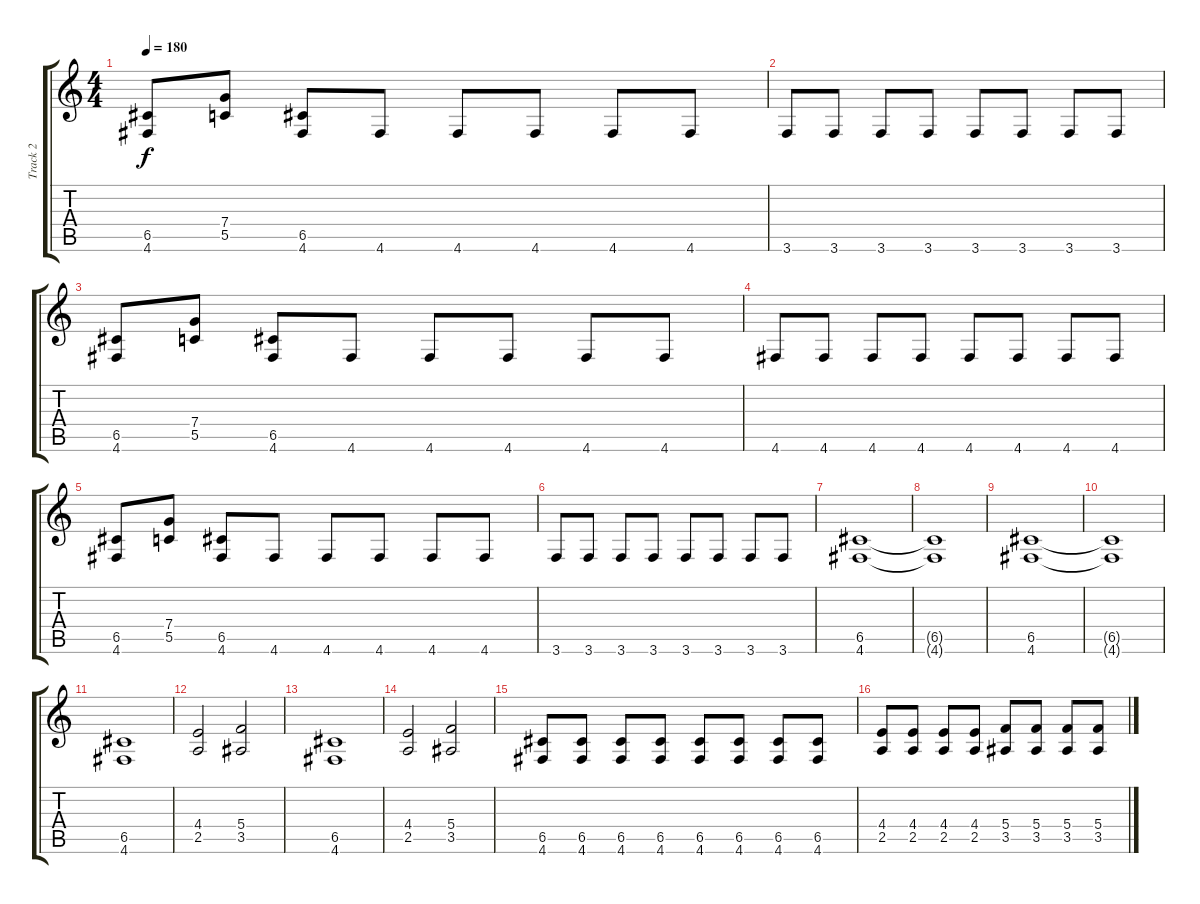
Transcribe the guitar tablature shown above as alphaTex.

\track ("Track 2" "Track 2") {instrument distortionguitar}
\staff {score tabs}
\tuning (D4 A3 F3 C3 G2 D2) {hide}
\ts (4 4)
\tempo 180
\clef g2
\ks c
(6.5 4.6).8{dy f} (7.4 5.5).8 (6.5 4.6).8 4.6.8 4.6.8 4.6.8 4.6.8 4.6.8 |
3.6.8 3.6.8 3.6.8 3.6.8 3.6.8 3.6.8 3.6.8 3.6.8 |
(6.5 4.6).8 (7.4 5.5).8 (6.5 4.6).8 4.6.8 4.6.8 4.6.8 4.6.8 4.6.8 |
4.6.8 4.6.8 4.6.8 4.6.8 4.6.8 4.6.8 4.6.8 4.6.8 |
(6.5 4.6).8 (7.4 5.5).8 (6.5 4.6).8 4.6.8 4.6.8 4.6.8 4.6.8 4.6.8 |
3.6.8 3.6.8 3.6.8 3.6.8 3.6.8 3.6.8 3.6.8 3.6.8 |
(6.5 4.6).1 |
(6.5{t} 4.6{t}).1 |
(6.5 4.6).1 |
(6.5{t} 4.6{t}).1 |
(6.5 4.6).1 |
(4.4 2.5).2 (5.4 3.5).2 |
(6.5 4.6).1 |
(4.4 2.5).2 (5.4 3.5).2 |
(6.5 4.6).8 (6.5 4.6).8 (6.5 4.6).8 (6.5 4.6).8 (6.5 4.6).8 (6.5 4.6).8 (6.5 4.6).8 (6.5 4.6).8 |
(4.4 2.5).8 (4.4 2.5).8 (4.4 2.5).8 (4.4 2.5).8 (5.4 3.5).8 (5.4 3.5).8 (5.4 3.5).8 (5.4 3.5).8
